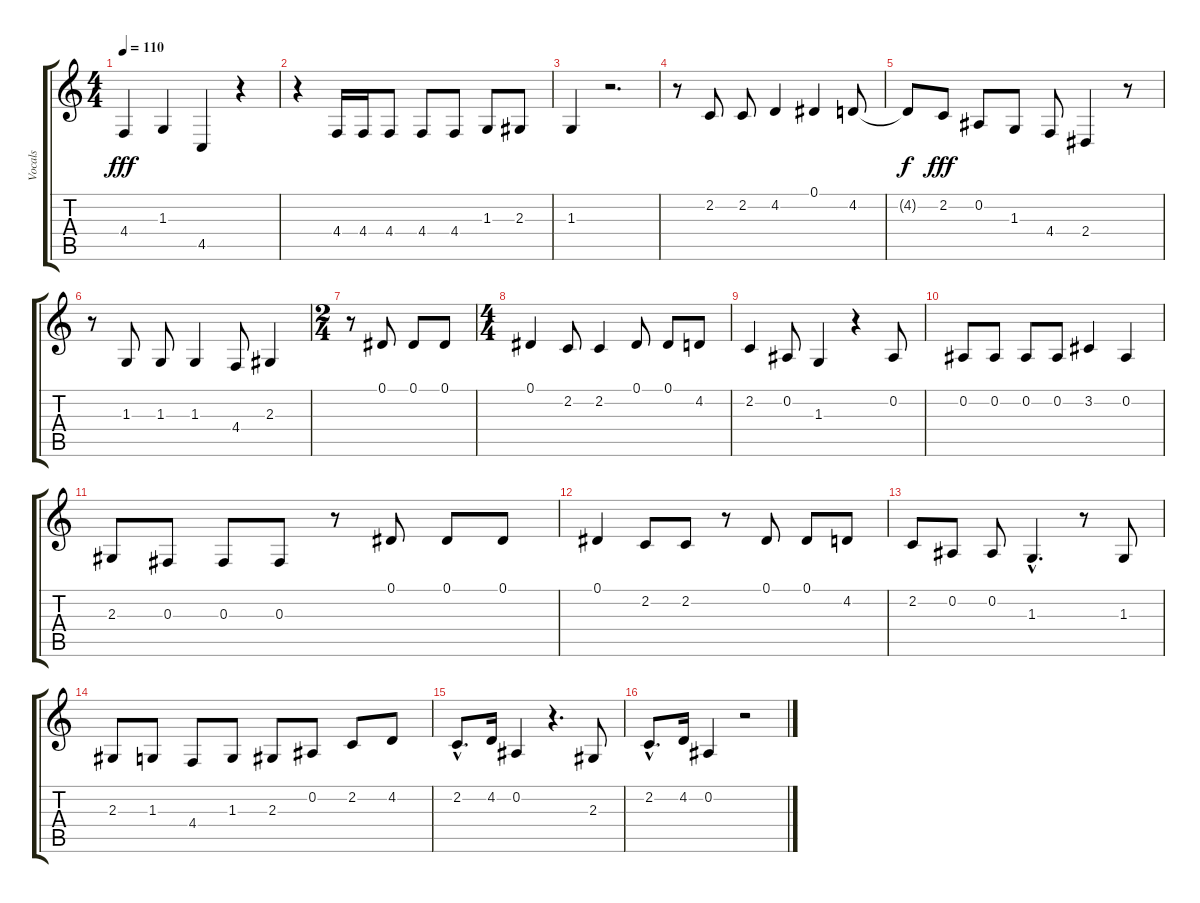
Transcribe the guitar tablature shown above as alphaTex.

\track ("Vocals" "Vocals") {instrument oboe}
\staff {score tabs}
\tuning (Eb4 Bb3 Gb3 Db3 Ab2 Eb2) {hide}
\ts (4 4)
\tempo 110
\clef g2
\ks c
4.4.4{dy fff} 1.3.4 4.5.4 r.4 |
r.4 4.4.16 4.4.16 4.4.8 4.4.8 4.4.8 1.3.8 2.3.8 |
1.3.4 r.2{d} |
r.8 2.2.8 2.2.8 4.2.4 0.1.4 4.2.8 |
4.2{t}.8{dy f} 2.2.8{dy fff} 0.2.8 1.3.8 4.4.8 2.4.4 r.8 |
r.8 1.3.8 1.3.8 1.3.4 4.4.8 2.3.4 |
\ts (2 4)
r.8 0.1.8 0.1.8 0.1.8 |
\ts (4 4)
0.1.4 2.2.8 2.2.4 0.1.8 0.1.8 4.2.8 |
2.2.4 0.2.8 1.3.4 r.4 0.2.8 |
0.2.8 0.2.8 0.2.8 0.2.8 3.2.4 0.2.4 |
2.3.8 0.3.8 0.3.8 0.3.8 r.8 0.1.8 0.1.8 0.1.8 |
0.1.4 2.2.8 2.2.8 r.8 0.1.8 0.1.8 4.2.8 |
2.2.8 0.2.8 0.2.8 1.3{hac}.4{d} r.8 1.3.8 |
2.3.8 1.3.8 4.4.8 1.3.8 2.3.8 0.2.8 2.2.8 4.2.8 |
2.2{hac}.8{d} 4.2.16 0.2.4 r.4{d} 2.3.8 |
2.2{hac}.8{d} 4.2.16 0.2.4 r.2
